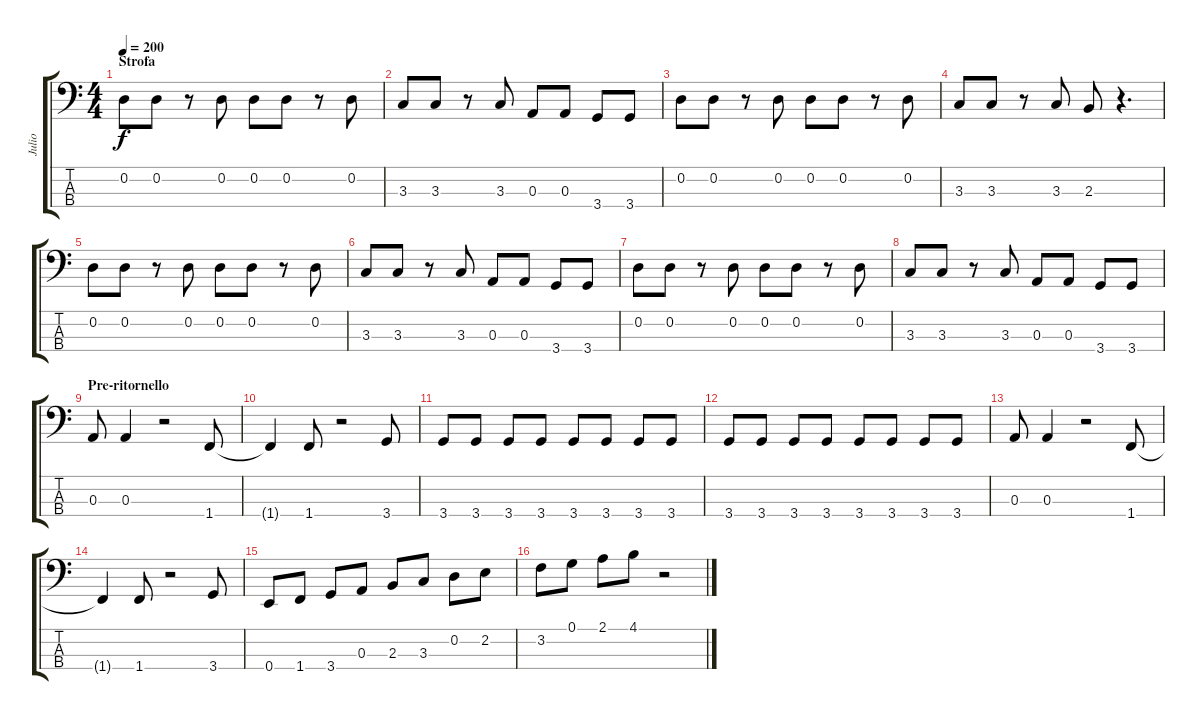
\track ("Julio" "Julio") {instrument electricbassfinger}
\staff {score tabs}
\tuning (G2 D2 A1 E1) {hide}
\ts (4 4)
\section ("" "Strofa")
\tempo 200
\clef f4
\ks c
0.2.8{dy f} 0.2.8 r.8 0.2.8 0.2.8 0.2.8 r.8 0.2.8 |
3.3.8 3.3.8 r.8 3.3.8 0.3.8 0.3.8 3.4.8 3.4.8 |
0.2.8 0.2.8 r.8 0.2.8 0.2.8 0.2.8 r.8 0.2.8 |
3.3.8 3.3.8 r.8 3.3.8 2.3.8 r.4{d} |
0.2.8 0.2.8 r.8 0.2.8 0.2.8 0.2.8 r.8 0.2.8 |
3.3.8 3.3.8 r.8 3.3.8 0.3.8 0.3.8 3.4.8 3.4.8 |
0.2.8 0.2.8 r.8 0.2.8 0.2.8 0.2.8 r.8 0.2.8 |
3.3.8 3.3.8 r.8 3.3.8 0.3.8 0.3.8 3.4.8 3.4.8 |
\section ("" "Pre-ritornello")
0.3.8 0.3.4 r.2 1.4.8 |
1.4{t}.4 1.4.8 r.2 3.4.8 |
3.4.8 3.4.8 3.4.8 3.4.8 3.4.8 3.4.8 3.4.8 3.4.8 |
3.4.8 3.4.8 3.4.8 3.4.8 3.4.8 3.4.8 3.4.8 3.4.8 |
0.3.8 0.3.4 r.2 1.4.8 |
1.4{t}.4 1.4.8 r.2 3.4.8 |
0.4.8 1.4.8 3.4.8 0.3.8 2.3.8 3.3.8 0.2.8 2.2.8 |
3.2.8 0.1.8 2.1.8 4.1.8 r.2
